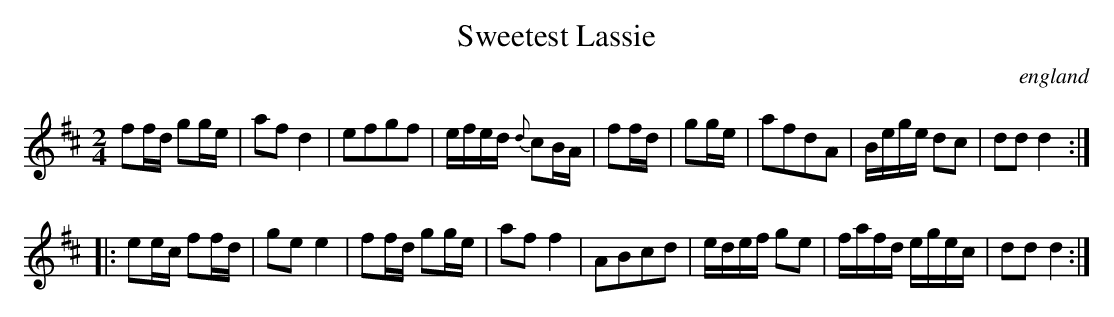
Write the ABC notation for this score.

X:1
T:Sweetest Lassie
O:england
M:2/4
K:D
f2fd g2ge| a2f2 d4| e2f2g2f2| efed {d}c2BA| \
f2fd| g2ge| a2f2d2A2| Bege d2c2| d2d2 d4::
e2ec f2fd| g2e2 e4| f2fd g2ge| a2f2 f4|\
A2B2c2d2| edef g2e2| fafd egec| d2d2 d4:|
